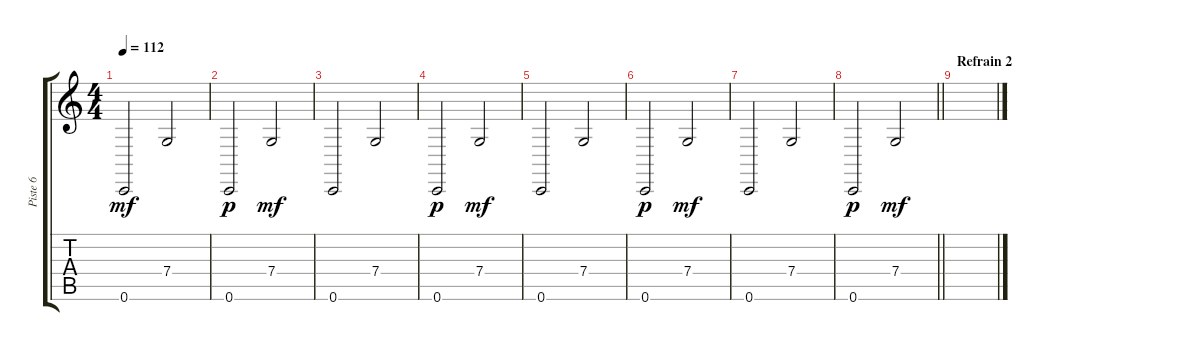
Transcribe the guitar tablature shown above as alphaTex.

\track ("Piste 6" "Piste 6") {instrument trumpet}
\staff {score tabs}
\tuning (D4 A3 F3 C3 G2 C2) {hide}
\ts (4 4)
\tempo 112
\clef g2
\ks c
0.6.2{dy mf} 7.4.2 |
0.6.2{dy p} 7.4.2{dy mf} |
0.6.2 7.4.2 |
0.6.2{dy p} 7.4.2{dy mf} |
0.6.2 7.4.2 |
0.6.2{dy p} 7.4.2{dy mf} |
0.6.2 7.4.2 |
\barLineRight lightlight
0.6.2{dy p} 7.4.2{dy mf} |
\section ("" "Refrain 2")
